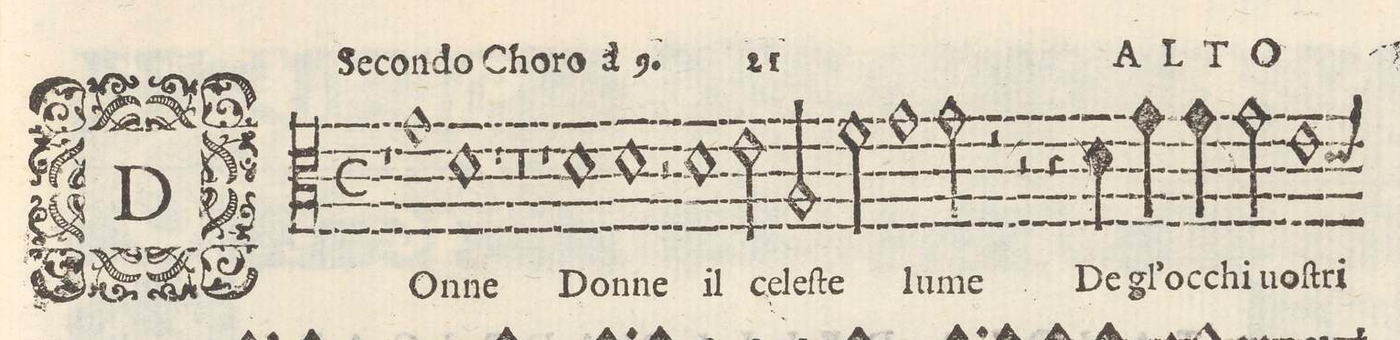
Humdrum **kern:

**kern	**text
*I"ALTO	*
*clefC3	*
*k[]	*
*met(C)	*
*M2/1	*
1r	.
1g	DOn-
=2-	=2-
1d	-ne
1r	.
=3-	=3-
0r	.
=4-	=4-
1r	.
1d	Don-
=5-	=5-
1d	-ne
2r	.
1d\	il
=6-	=6-
2e\	ce-
2A/	-leſ-
2f\	-te
=7-	=7-
1g	lu-
2g\	-me
2r	.
=8-	=8-
2r	.
4r	.
4d\	De
4g\	gl`oc-
4g\	-chi
2g\	uo-
=9-	=9-
1e	-ſtri
*custos:d	*
*-	*-
